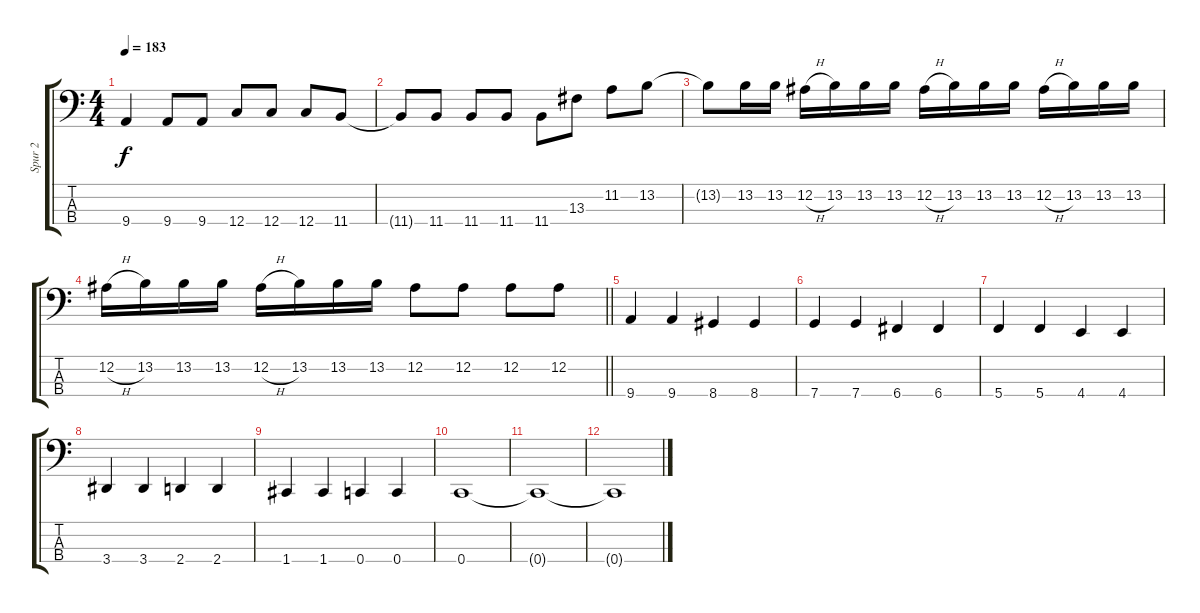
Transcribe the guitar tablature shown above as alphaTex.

\track ("Spur 2" "Spur 2") {instrument electricbassfinger}
\staff {score tabs}
\tuning (Eb2 Bb1 F1 C1) {hide}
\ts (4 4)
\tempo 183
\clef f4
\ks c
9.4.4{dy f} 9.4.8 9.4.8 12.4.8 12.4.8 12.4.8 11.4.8 |
11.4{t}.8 11.4.8 11.4.8 11.4.8 11.4.8 13.3.8 11.2.8 13.2.8 |
13.2{t}.8 13.2.16 13.2.16 12.2{h}.16 13.2.16 13.2.16 13.2.16 12.2{h}.16 13.2.16 13.2.16 13.2.16 12.2{h}.16 13.2.16 13.2.16 13.2.16 |
\barLineRight lightlight
12.2{h}.16 13.2.16 13.2.16 13.2.16 12.2{h}.16 13.2.16 13.2.16 13.2.16 12.2.8 12.2.8 12.2.8 12.2.8 |
9.4.4 9.4.4 8.4.4 8.4.4 |
7.4.4 7.4.4 6.4.4 6.4.4 |
5.4.4 5.4.4 4.4.4 4.4.4 |
3.4.4 3.4.4 2.4.4 2.4.4 |
1.4.4 1.4.4 0.4.4 0.4.4 |
0.4.1 |
0.4{t}.1 |
0.4{t}.1
